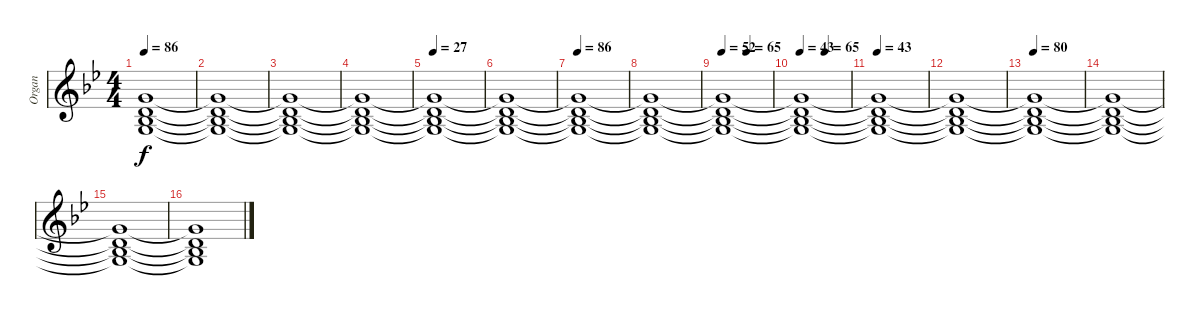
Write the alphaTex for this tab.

\track ("Organ" "Organ") {instrument drawbarorgan}
\staff {score}
\tuning (E4 B3 G3 D3 A2 E2) {hide}
\ts (4 4)
\tempo 86
\clef g2
\ks gminor
(3.1{t} 3.2{t} 3.3{t} 5.4{t}).1{dy f} |
(3.1{t} 3.2{t} 3.3{t} 5.4{t}).1 |
(3.1{t} 3.2{t} 3.3{t} 5.4{t}).1 |
(3.1{t} 3.2{t} 3.3{t} 5.4{t}).1 |
\tempo 27
(3.1{t} 3.2{t} 3.3{t} 5.4{t}).1 |
(3.1{t} 3.2{t} 3.3{t} 5.4{t}).1 |
\tempo 86
(3.1{t} 3.2{t} 3.3{t} 5.4{t}).1 |
(3.1{t} 3.2{t} 3.3{t} 5.4{t}).1 |
\tempo 52
\tempo (65 0.5)
(3.1{t} 3.2{t} 3.3{t} 5.4{t}).1 |
\tempo 43
\tempo (65 0.5)
(3.1{t} 3.2{t} 3.3{t} 5.4{t}).1 |
\tempo 43
(3.1{t} 3.2{t} 3.3{t} 5.4{t}).1 |
(3.1{t} 3.2{t} 3.3{t} 5.4{t}).1 |
\tempo 80
(3.1{t} 3.2{t} 3.3{t} 5.4{t}).1 |
(3.1{t} 3.2{t} 3.3{t} 5.4{t}).1 |
(3.1{t} 3.2{t} 3.3{t} 5.4{t}).1 |
(3.1{t} 3.2{t} 3.3{t} 5.4{t}).1
